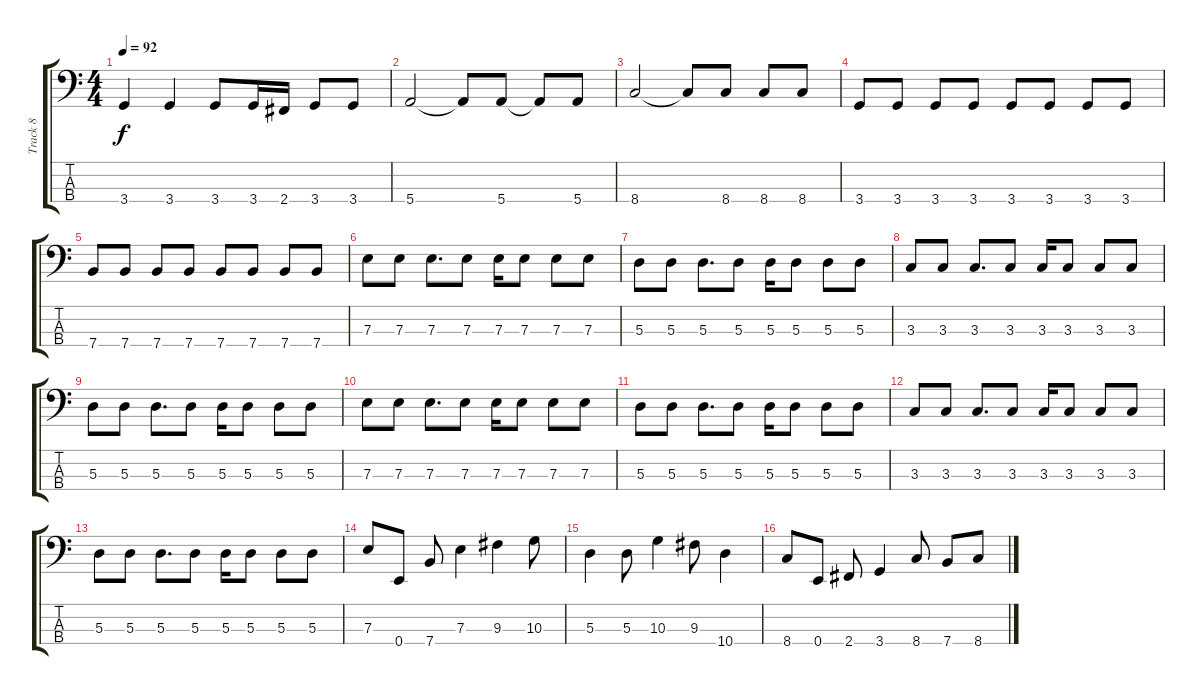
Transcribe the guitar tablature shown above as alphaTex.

\track ("Track 8" "Track 8") {instrument electricbassfinger}
\staff {score tabs}
\tuning (G2 D2 A1 E1) {hide}
\ts (4 4)
\tempo 92
\clef f4
\ks c
3.4.4{dy f} 3.4.4 3.4.8 3.4.16 2.4.16 3.4.8 3.4.8 |
5.4.2 5.4{t}.8 5.4.8 5.4{t}.8 5.4.8 |
8.4.2 8.4{t}.8 8.4.8 8.4.8 8.4.8 |
3.4.8 3.4.8 3.4.8 3.4.8 3.4.8 3.4.8 3.4.8 3.4.8 |
7.4.8 7.4.8 7.4.8 7.4.8 7.4.8 7.4.8 7.4.8 7.4.8 |
7.3.8 7.3.8 7.3.8{d} 7.3.8 7.3.16 7.3.8 7.3.8 7.3.8 |
5.3.8 5.3.8 5.3.8{d} 5.3.8 5.3.16 5.3.8 5.3.8 5.3.8 |
3.3.8 3.3.8 3.3.8{d} 3.3.8 3.3.16 3.3.8 3.3.8 3.3.8 |
5.3.8 5.3.8 5.3.8{d} 5.3.8 5.3.16 5.3.8 5.3.8 5.3.8 |
7.3.8 7.3.8 7.3.8{d} 7.3.8 7.3.16 7.3.8 7.3.8 7.3.8 |
5.3.8 5.3.8 5.3.8{d} 5.3.8 5.3.16 5.3.8 5.3.8 5.3.8 |
3.3.8 3.3.8 3.3.8{d} 3.3.8 3.3.16 3.3.8 3.3.8 3.3.8 |
5.3.8 5.3.8 5.3.8{d} 5.3.8 5.3.16 5.3.8 5.3.8 5.3.8 |
7.3.8 0.4.8 7.4.8 7.3.4 9.3.4 10.3.8 |
5.3.4 5.3.8 10.3.4 9.3.8 10.4.4 |
8.4.8 0.4.8 2.4.8 3.4.4 8.4.8 7.4.8 8.4.8
